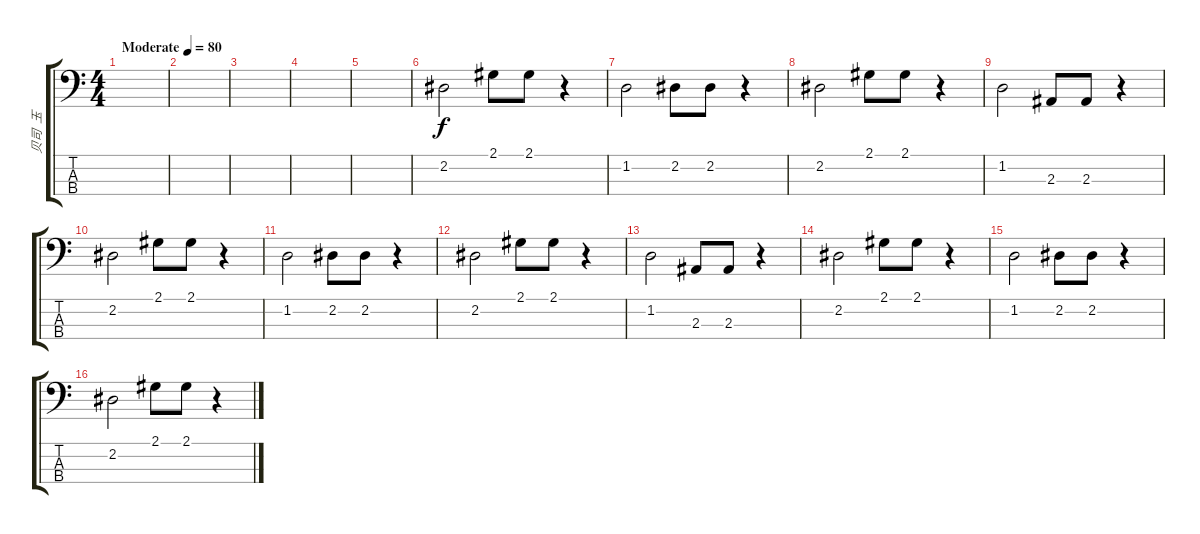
\track ("贝司  玉" "贝司  玉") {instrument electricbassfinger}
\staff {score tabs}
\tuning (Gb2 Db2 Ab1 Eb1) {hide}
\ts (4 4)
\tempo (80 "Moderate")
\clef f4
\ks c
|
|
|
|
|
2.2.2 2.1.8 2.1.8 r.4 |
1.2.2 2.2.8 2.2.8 r.4 |
2.2.2 2.1.8 2.1.8 r.4 |
1.2.2 2.3.8 2.3.8 r.4 |
2.2.2 2.1.8 2.1.8 r.4 |
1.2.2 2.2.8 2.2.8 r.4 |
2.2.2 2.1.8 2.1.8 r.4 |
1.2.2 2.3.8 2.3.8 r.4 |
2.2.2 2.1.8 2.1.8 r.4 |
1.2.2 2.2.8 2.2.8 r.4 |
2.2.2 2.1.8 2.1.8 r.4
